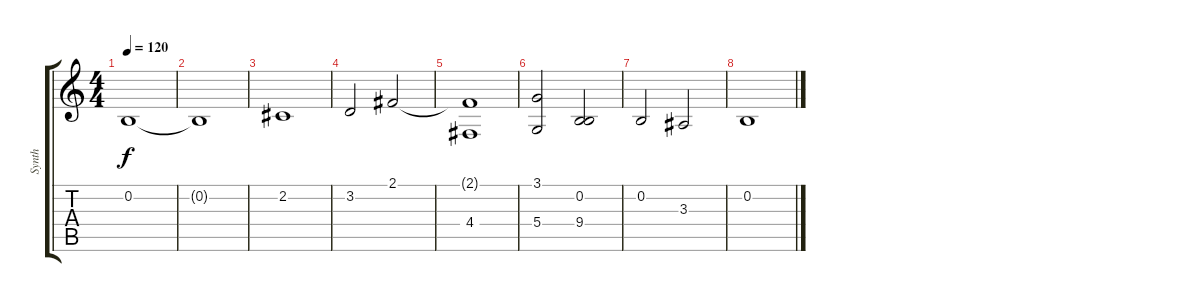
\track ("Synth" "Synth") {instrument stringensemble1}
\staff {score tabs}
\tuning (E4 B3 G3 D3 A2 E2) {hide}
\ts (4 4)
\tempo 120
\clef g2
\ks c
0.2.1{dy f} |
0.2{t}.1 |
2.2.1 |
3.2.2 2.1.2 |
(2.1{t} 4.4).1 |
(3.1 5.4).2 (0.2 9.4).2 |
0.2.2 3.3.2 |
0.2.1
